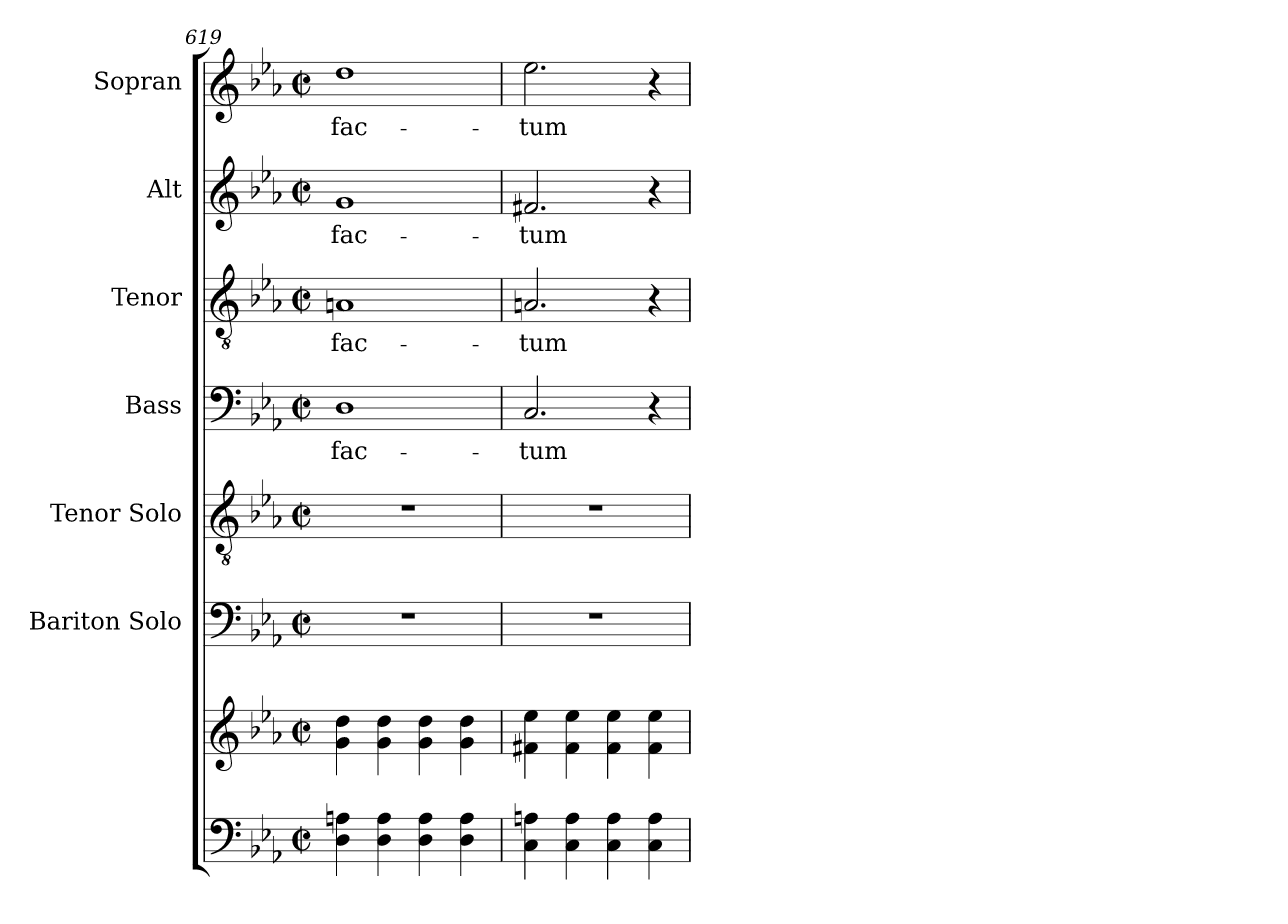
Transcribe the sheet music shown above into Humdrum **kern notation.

**kern	**kern	**kern	**kern	**kern	**text	**kern	**text	**kern	**text	**kern	**text
*part7	*part7	*part6	*part5	*part4	*part4	*part3	*part3	*part2	*part2	*part1	*part1
*staff8	*staff7	*staff6	*staff5	*staff4	*staff4	*staff3	*staff3	*staff2	*staff2	*staff1	*staff1
*	*	*I"Bariton Solo	*I"Tenor Solo	*I"Bass	*	*I"Tenor	*	*I"Alt	*	*I"Sopran	*
*	*	*	*	*I'B.	*	*I'T.	*	*I'A.	*	*I'S.	*
*clefF4	*clefG2	*clefF4	*clefGv2	*clefF4	*	*clefGv2	*	*clefG2	*	*clefG2	*
*k[b-e-a-]	*k[b-e-a-]	*k[b-e-a-]	*k[b-e-a-]	*k[b-e-a-]	*	*k[b-e-a-]	*	*k[b-e-a-]	*	*k[b-e-a-]	*
*E-:	*E-:	*E-:	*E-:	*E-:	*	*E-:	*	*E-:	*	*E-:	*
*M2/2	*M2/2	*M2/2	*M2/2	*M2/2	*	*M2/2	*	*M2/2	*	*M2/2	*
*met(c|)	*met(c|)	*met(c|)	*met(c|)	*met(c|)	*	*met(c|)	*	*met(c|)	*	*met(c|)	*
=619	=619	=619	=619	=619	=619	=619	=619	=619	=619	=619	=619
!	!	!	!	!	!LO:LY:b	!	!LO:LY:b	!	!LO:LY:b	!	!LO:LY:b
4D\ 4An\	4g\ 4dd\	1r	1r	1D	fac-	1An	fac-	1g	fac-	1dd	fac-
4D\ 4A\	4g\ 4dd\	.	.	.	.	.	.	.	.	.	.
4D\ 4A\	4g\ 4dd\	.	.	.	.	.	.	.	.	.	.
4D\ 4A\	4g\ 4dd\	.	.	.	.	.	.	.	.	.	.
=620	=620	=620	=620	=620	=620	=620	=620	=620	=620	=620	=620
!	!	!	!	!	!LO:LY:b	!	!LO:LY:b	!	!LO:LY:b	!	!LO:LY:b
4C\ 4An\	4f#X\ 4ee-\	1r	1r	2.C/	-tum	2.An/	-tum	2.f#X/	-tum	2.ee-\	-tum
4C\ 4A\	4f#\ 4ee-\	.	.	.	.	.	.	.	.	.	.
4C\ 4A\	4f#\ 4ee-\	.	.	.	.	.	.	.	.	.	.
4C\ 4A\	4f#\ 4ee-\	.	.	4r	.	4r	.	4r	.	4r	.
=	=	=	=	=	=	=	=	=	=	=	=
*-	*-	*-	*-	*-	*-	*-	*-	*-	*-	*-	*-
